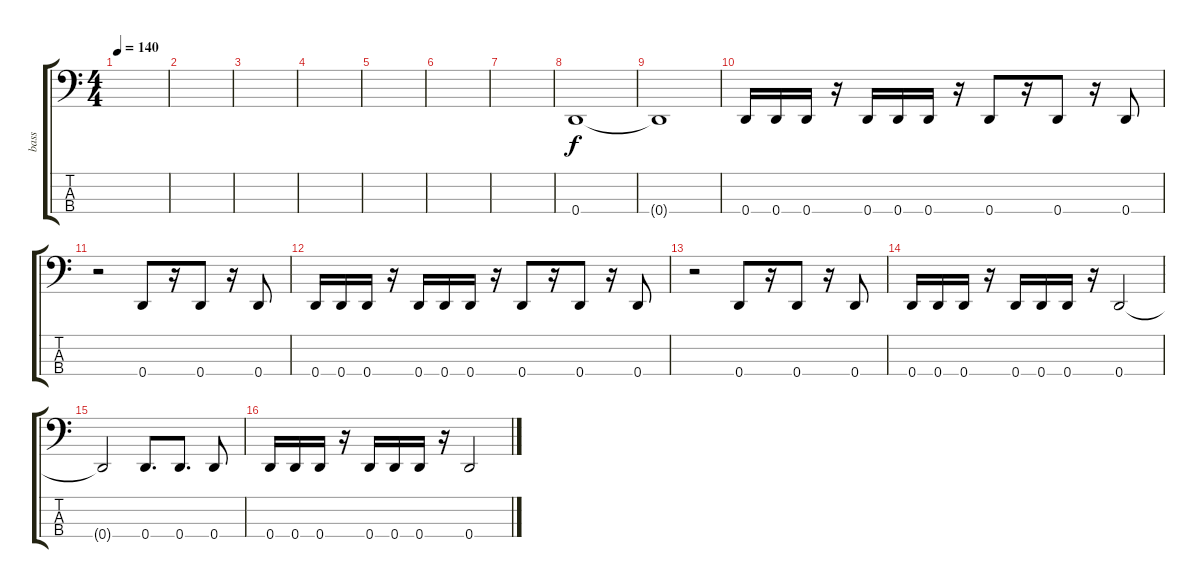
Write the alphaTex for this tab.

\track ("bass" "bass") {instrument electricbasspick}
\staff {score tabs}
\tuning (G2 D2 A1 D1) {hide}
\ts (4 4)
\tempo 140
\clef f4
\ks c
|
|
|
|
|
|
|
0.4.1{volume 14} |
0.4{t}.1 |
0.4.16 0.4.16 0.4.16 r.16 0.4.16 0.4.16 0.4.16 r.16 0.4.8 r.16 0.4.8 r.16 0.4.8 |
r.2 0.4.8 r.16 0.4.8 r.16 0.4.8 |
0.4.16 0.4.16 0.4.16 r.16 0.4.16 0.4.16 0.4.16 r.16 0.4.8 r.16 0.4.8 r.16 0.4.8 |
r.2 0.4.8 r.16 0.4.8 r.16 0.4.8 |
0.4.16 0.4.16 0.4.16 r.16 0.4.16 0.4.16 0.4.16 r.16 0.4.2 |
0.4{t}.2 0.4.8{d} 0.4.8{d} 0.4.8 |
0.4.16 0.4.16 0.4.16 r.16 0.4.16 0.4.16 0.4.16 r.16 0.4.2
